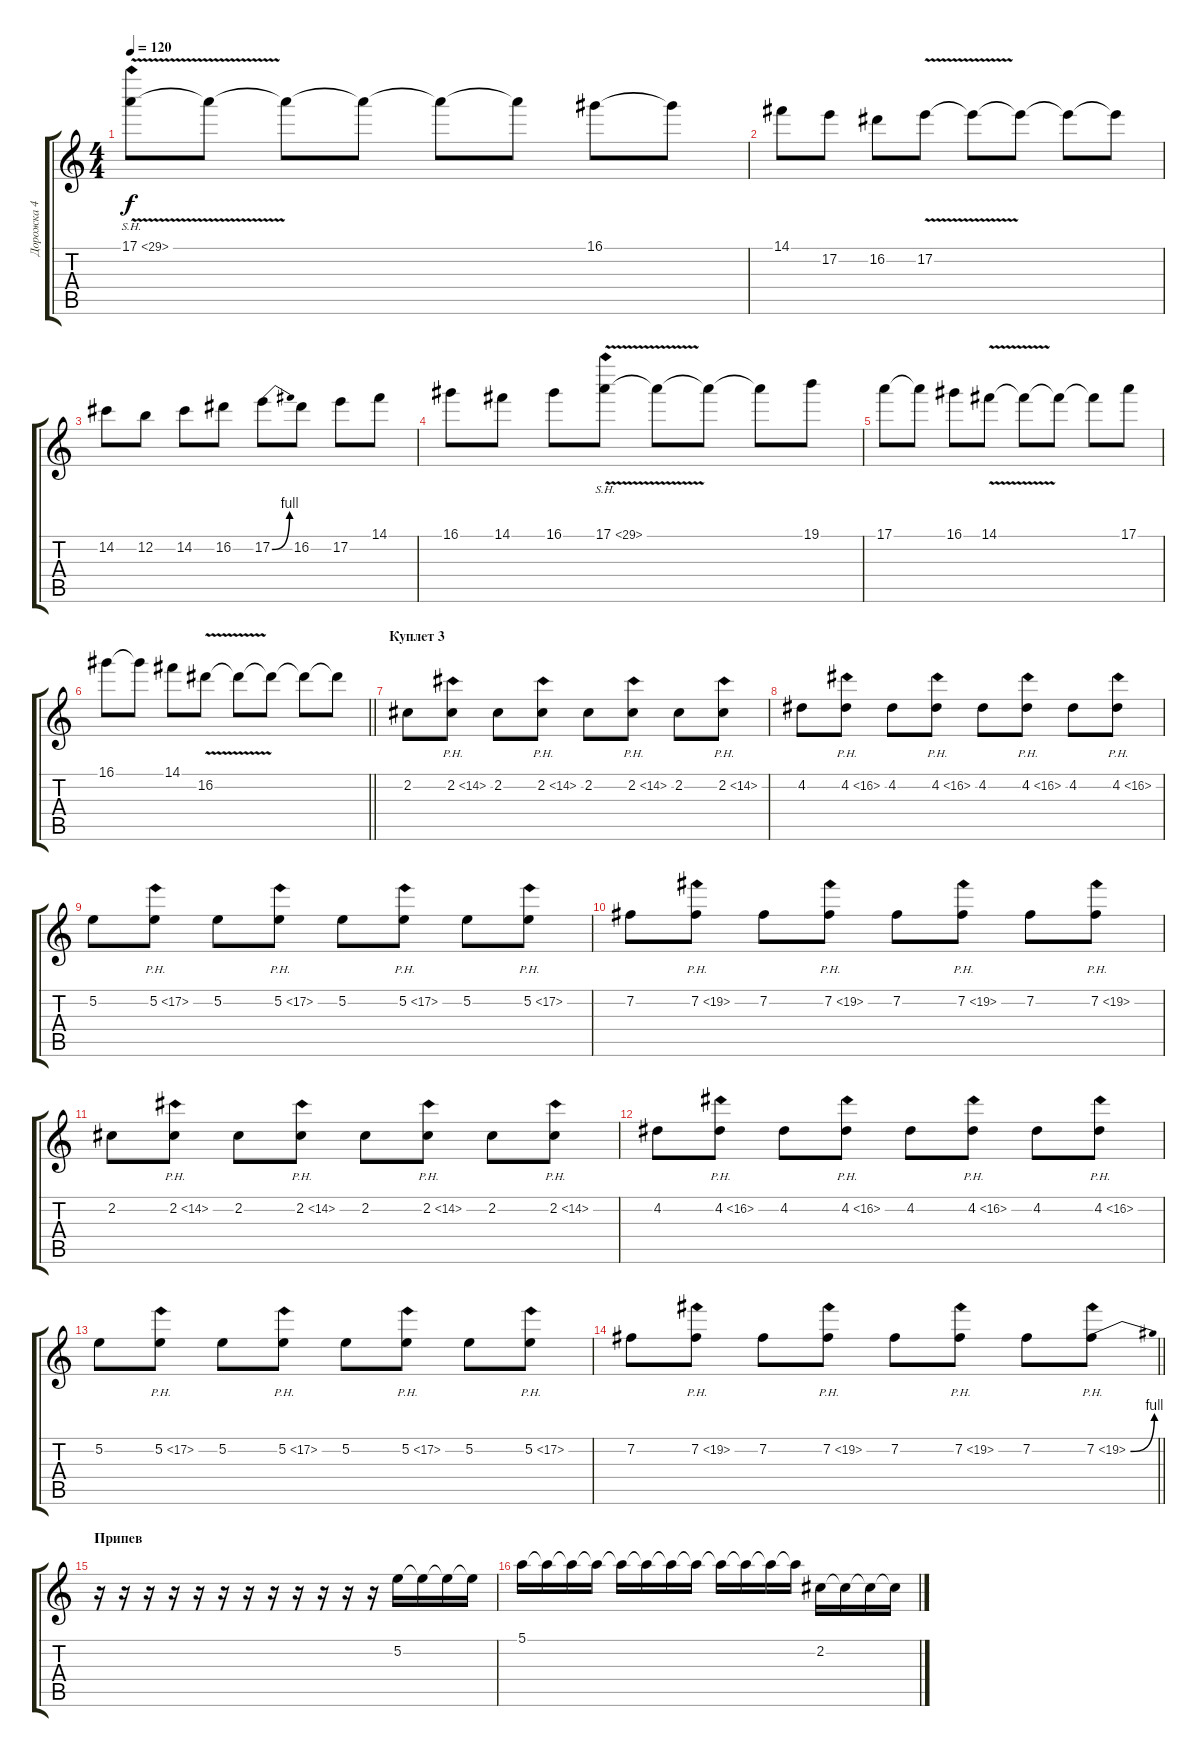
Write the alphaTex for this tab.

\track ("Дорожка 4" "Дорожка 4") {instrument electricguitarclean}
\staff {score tabs}
\tuning (E4 B3 G3 D3 A2 E2) {hide}
\ts (4 4)
\tempo 120
\clef g2
\ks c
17.1{sh 12 v}.8{dy f} 17.1{t}.8 17.1{t}.8 17.1{t}.8 17.1{t}.8 17.1{t}.8 16.1.8 16.1{t}.8 |
14.1.8 17.2.8 16.2.8 17.2{v}.8 17.2{t}.8 17.2{t}.8 17.2{t}.8 17.2{t}.8 |
14.2.8 12.2.8 14.2.8 16.2.8 17.2{be (bend 0 0 60 4)}.8 16.2.8 17.2.8 14.1.8 |
16.1.8 14.1.8 16.1.8 17.1{sh 12 v}.8 17.1{t}.8 17.1{t}.8 17.1{t}.8 19.1.8 |
17.1.8 17.1{t}.8 16.1.8 14.1{v}.8 14.1{t}.8 14.1{t}.8 14.1{t}.8 17.1.8 |
\barLineRight lightlight
16.1.8 16.1{t}.8 14.1.8 16.2{v}.8 16.2{t}.8 16.2{t}.8 16.2{t}.8 16.2{t}.8 |
\section ("" "Куплет 3")
2.2.8 2.2{ph 12}.8 2.2.8 2.2{ph 12}.8 2.2.8 2.2{ph 12}.8 2.2.8 2.2{ph 12}.8 |
4.2.8 4.2{ph 12}.8 4.2.8 4.2{ph 12}.8 4.2.8 4.2{ph 12}.8 4.2.8 4.2{ph 12}.8 |
5.2.8 5.2{ph 12}.8 5.2.8 5.2{ph 12}.8 5.2.8 5.2{ph 12}.8 5.2.8 5.2{ph 12}.8 |
7.2.8 7.2{ph 12}.8 7.2.8 7.2{ph 12}.8 7.2.8 7.2{ph 12}.8 7.2.8 7.2{ph 12}.8 |
2.2.8 2.2{ph 12}.8 2.2.8 2.2{ph 12}.8 2.2.8 2.2{ph 12}.8 2.2.8 2.2{ph 12}.8 |
4.2.8 4.2{ph 12}.8 4.2.8 4.2{ph 12}.8 4.2.8 4.2{ph 12}.8 4.2.8 4.2{ph 12}.8 |
5.2.8 5.2{ph 12}.8 5.2.8 5.2{ph 12}.8 5.2.8 5.2{ph 12}.8 5.2.8 5.2{ph 12}.8 |
\barLineRight lightlight
7.2.8 7.2{ph 12}.8 7.2.8 7.2{ph 12}.8 7.2.8 7.2{ph 12}.8 7.2.8 7.2{be (bend 0 0 60 4) ph 12}.8 |
\section ("" "Припев")
r.16 r.16 r.16 r.16 r.16 r.16 r.16 r.16 r.16 r.16 r.16 r.16 5.2.16 5.2{t}.16 5.2{t}.16 5.2{t}.16 |
5.1.16 5.1{t}.16 5.1{t}.16 5.1{t}.16 5.1{t}.16 5.1{t}.16 5.1{t}.16 5.1{t}.16 5.1{t}.16 5.1{t}.16 5.1{t}.16 5.1{t}.16 2.2.16 2.2{t}.16 2.2{t}.16 2.2{t}.16
